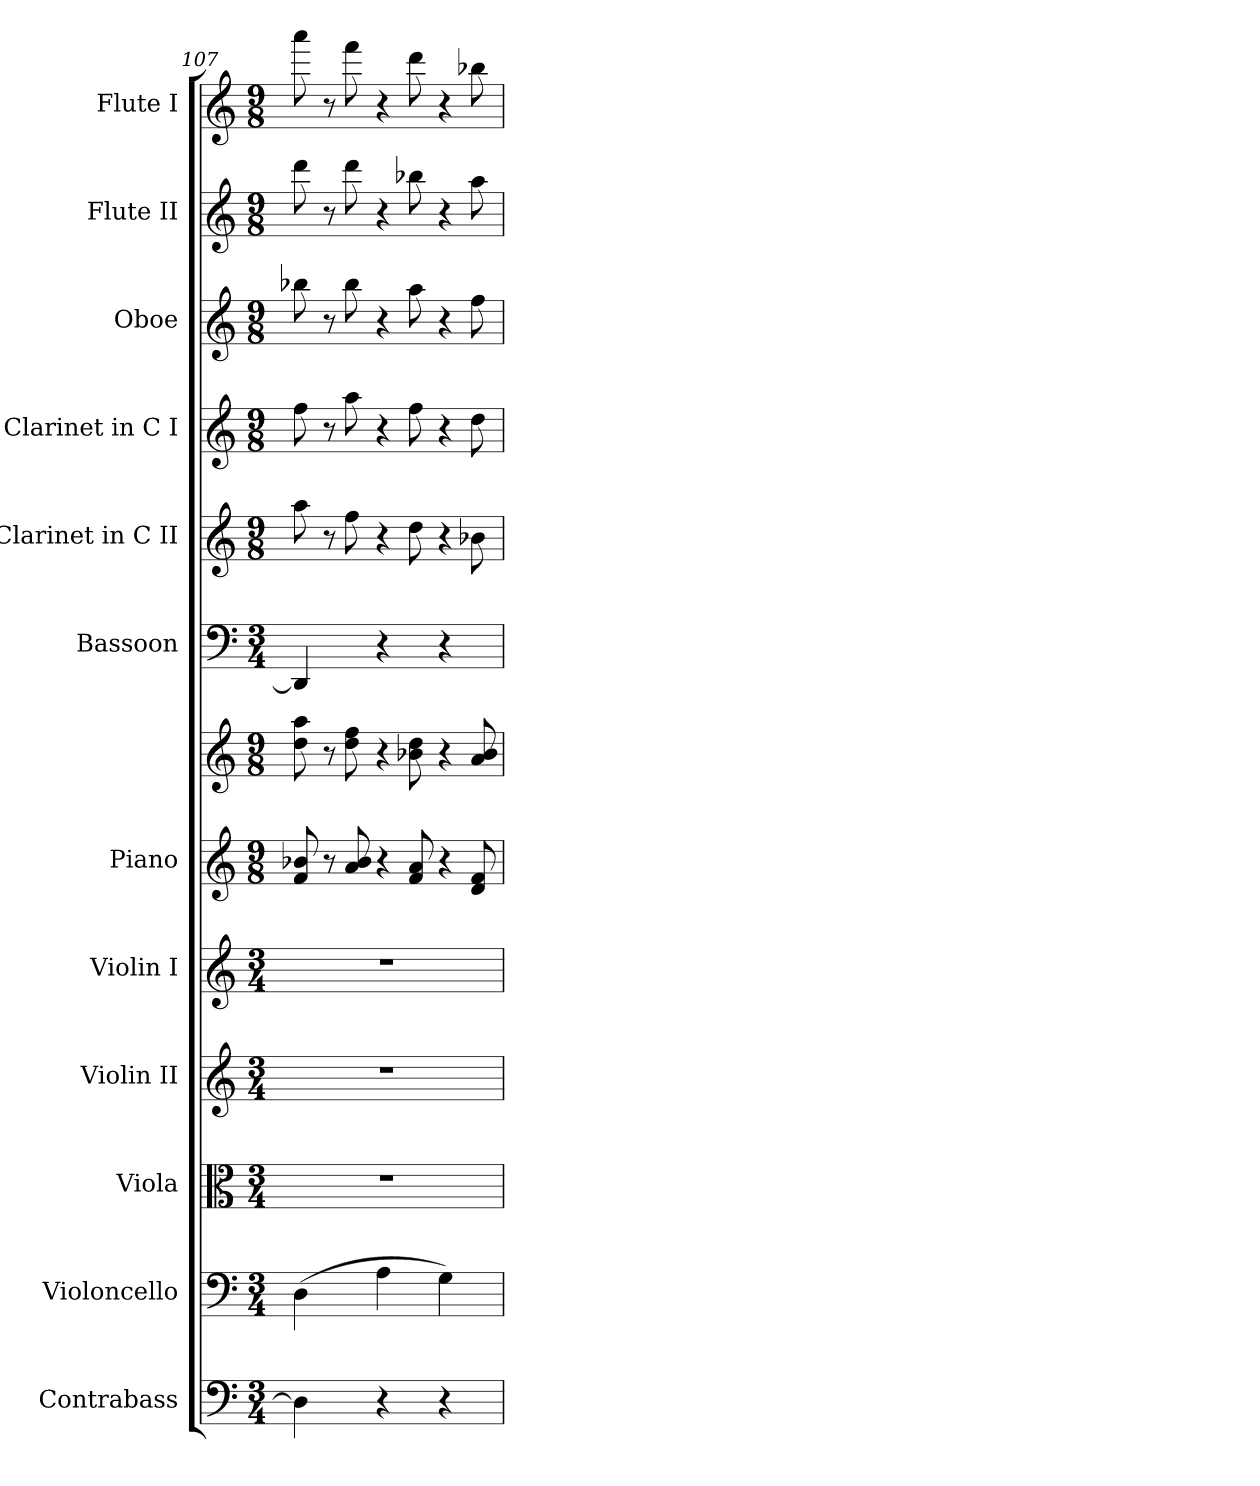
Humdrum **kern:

**kern	**kern	**kern	**kern	**kern	**kern	**kern	**kern	**kern	**kern	**kern	**kern	**kern
*part12	*part11	*part10	*part9	*part8	*part7	*part7	*part6	*part5	*part4	*part3	*part2	*part1
*staff13	*staff12	*staff11	*staff10	*staff9	*staff8	*staff7	*staff6	*staff5	*staff4	*staff3	*staff2	*staff1
*I"Contrabass	*I"Violoncello	*I"Viola	*I"Violin II	*I"Violin I	*I"Piano	*	*I"Bassoon	*I"Clarinet in C II	*I"Clarinet in C I	*I"Oboe	*I"Flute II	*I"Flute I
*I'Cb.	*I'Vc.	*I'Vla.	*I'Vln. II	*I'Vln. I	*I'Pno.	*	*I'Bsn.	*I'2.Cl.	*I'1.Cl.	*I'Ob.	*I'2.Fl.	*I'1.Fl.
*clefF4	*clefF4	*clefC3	*clefG2	*clefG2	*clefG2	*clefG2	*clefF4	*clefG2	*clefG2	*clefG2	*clefG2	*clefG2
*ITrd7c12	*	*	*	*	*	*	*	*	*	*	*	*
*k[]	*k[]	*k[]	*k[]	*k[]	*k[]	*k[]	*k[]	*k[]	*k[]	*k[]	*k[]	*k[]
*M3/4	*M3/4	*M3/4	*M3/4	*M3/4	*M9/8	*M9/8	*M3/4	*M9/8	*M9/8	*M9/8	*M9/8	*M9/8
*	*	*	*	*	*Xtuplet	*Xtuplet	*	*Xtuplet	*Xtuplet	*Xtuplet	*Xtuplet	*Xtuplet
=107	=107	=107	=107	=107	=107	=107	=107	=107	=107	=107	=107	=107
4DD]	(4D	2.r	2.r	2.r	12f 12b-X	12dd 12aa	4DD]	12aa	12ff	12bb-X	12ddd	12aaa
.	.	.	.	.	12r	12r	.	12r	12r	12r	12r	12r
.	.	.	.	.	12a 12b-	12dd 12ff	.	12ff	12aa	12bb-	12ddd	12fff
4r	4A	.	.	.	6r	6r	4r	6r	6r	6r	6r	6r
.	.	.	.	.	12f 12a	12b-X 12dd	.	12dd	12ff	12aa	12bb-X	12ddd
4r	4G)	.	.	.	6r	6r	4r	6r	6r	6r	6r	6r
.	.	.	.	.	12d 12f	12a 12b-	.	12b-X	12dd	12ff	12aa	12bb-X
=	=	=	=	=	=	=	=	=	=	=	=	=
*-	*-	*-	*-	*-	*-	*-	*-	*-	*-	*-	*-	*-
